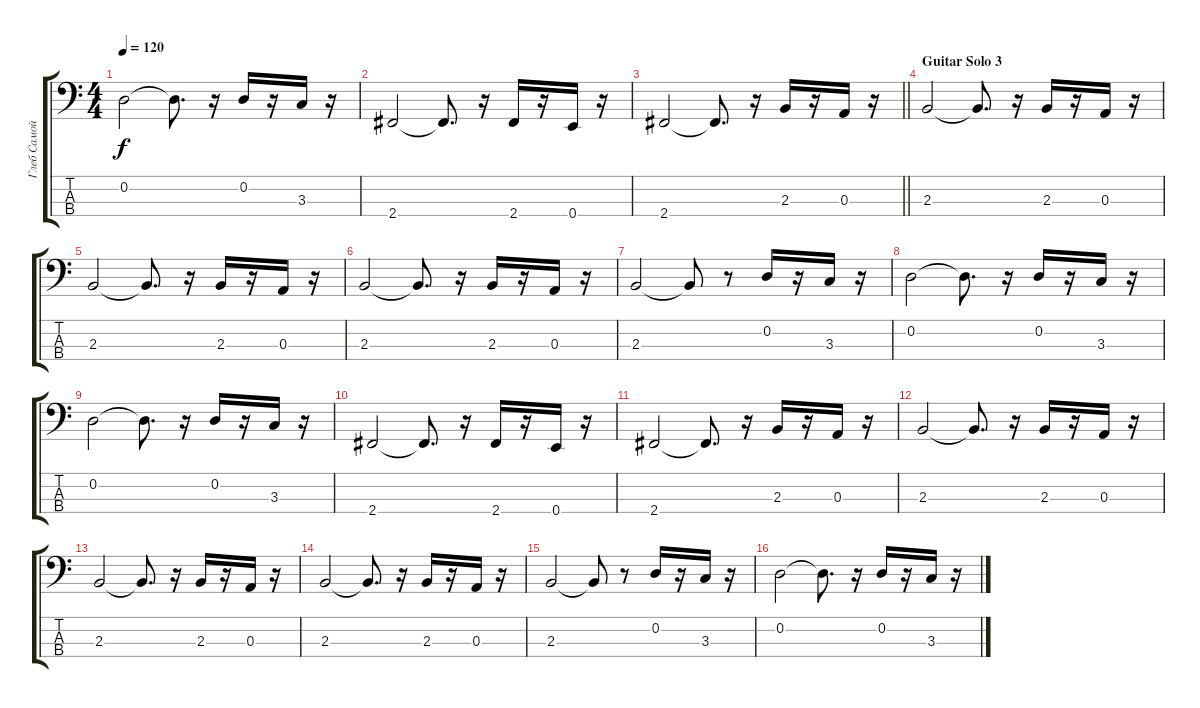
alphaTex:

\track ("Глеб Самойлов" "Глеб Самой") {instrument slapbass2}
\staff {score tabs}
\tuning (G2 D2 A1 E1) {hide}
\ts (4 4)
\tempo 120
\clef f4
\ks c
0.2.2{dy f} 0.2{t}.8{d} r.16 0.2.16 r.16 3.3.16 r.16 |
2.4.2 2.4{t}.8{d} r.16 2.4.16 r.16 0.4.16 r.16 |
\barLineRight lightlight
2.4.2 2.4{t}.8{d} r.16 2.3.16 r.16 0.3.16 r.16 |
\section ("" "Guitar Solo 3 ")
2.3.2 2.3{t}.8{d} r.16 2.3.16 r.16 0.3.16 r.16 |
2.3.2 2.3{t}.8{d} r.16 2.3.16 r.16 0.3.16 r.16 |
2.3.2 2.3{t}.8{d} r.16 2.3.16 r.16 0.3.16 r.16 |
2.3.2 2.3{t}.8 r.8 0.2.16 r.16 3.3.16 r.16 |
0.2.2 0.2{t}.8{d} r.16 0.2.16 r.16 3.3.16 r.16 |
0.2.2 0.2{t}.8{d} r.16 0.2.16 r.16 3.3.16 r.16 |
2.4.2 2.4{t}.8{d} r.16 2.4.16 r.16 0.4.16 r.16 |
2.4.2 2.4{t}.8{d} r.16 2.3.16 r.16 0.3.16 r.16 |
2.3.2 2.3{t}.8{d} r.16 2.3.16 r.16 0.3.16 r.16 |
2.3.2 2.3{t}.8{d} r.16 2.3.16 r.16 0.3.16 r.16 |
2.3.2 2.3{t}.8{d} r.16 2.3.16 r.16 0.3.16 r.16 |
2.3.2 2.3{t}.8 r.8 0.2.16 r.16 3.3.16 r.16 |
0.2.2 0.2{t}.8{d} r.16 0.2.16 r.16 3.3.16 r.16
